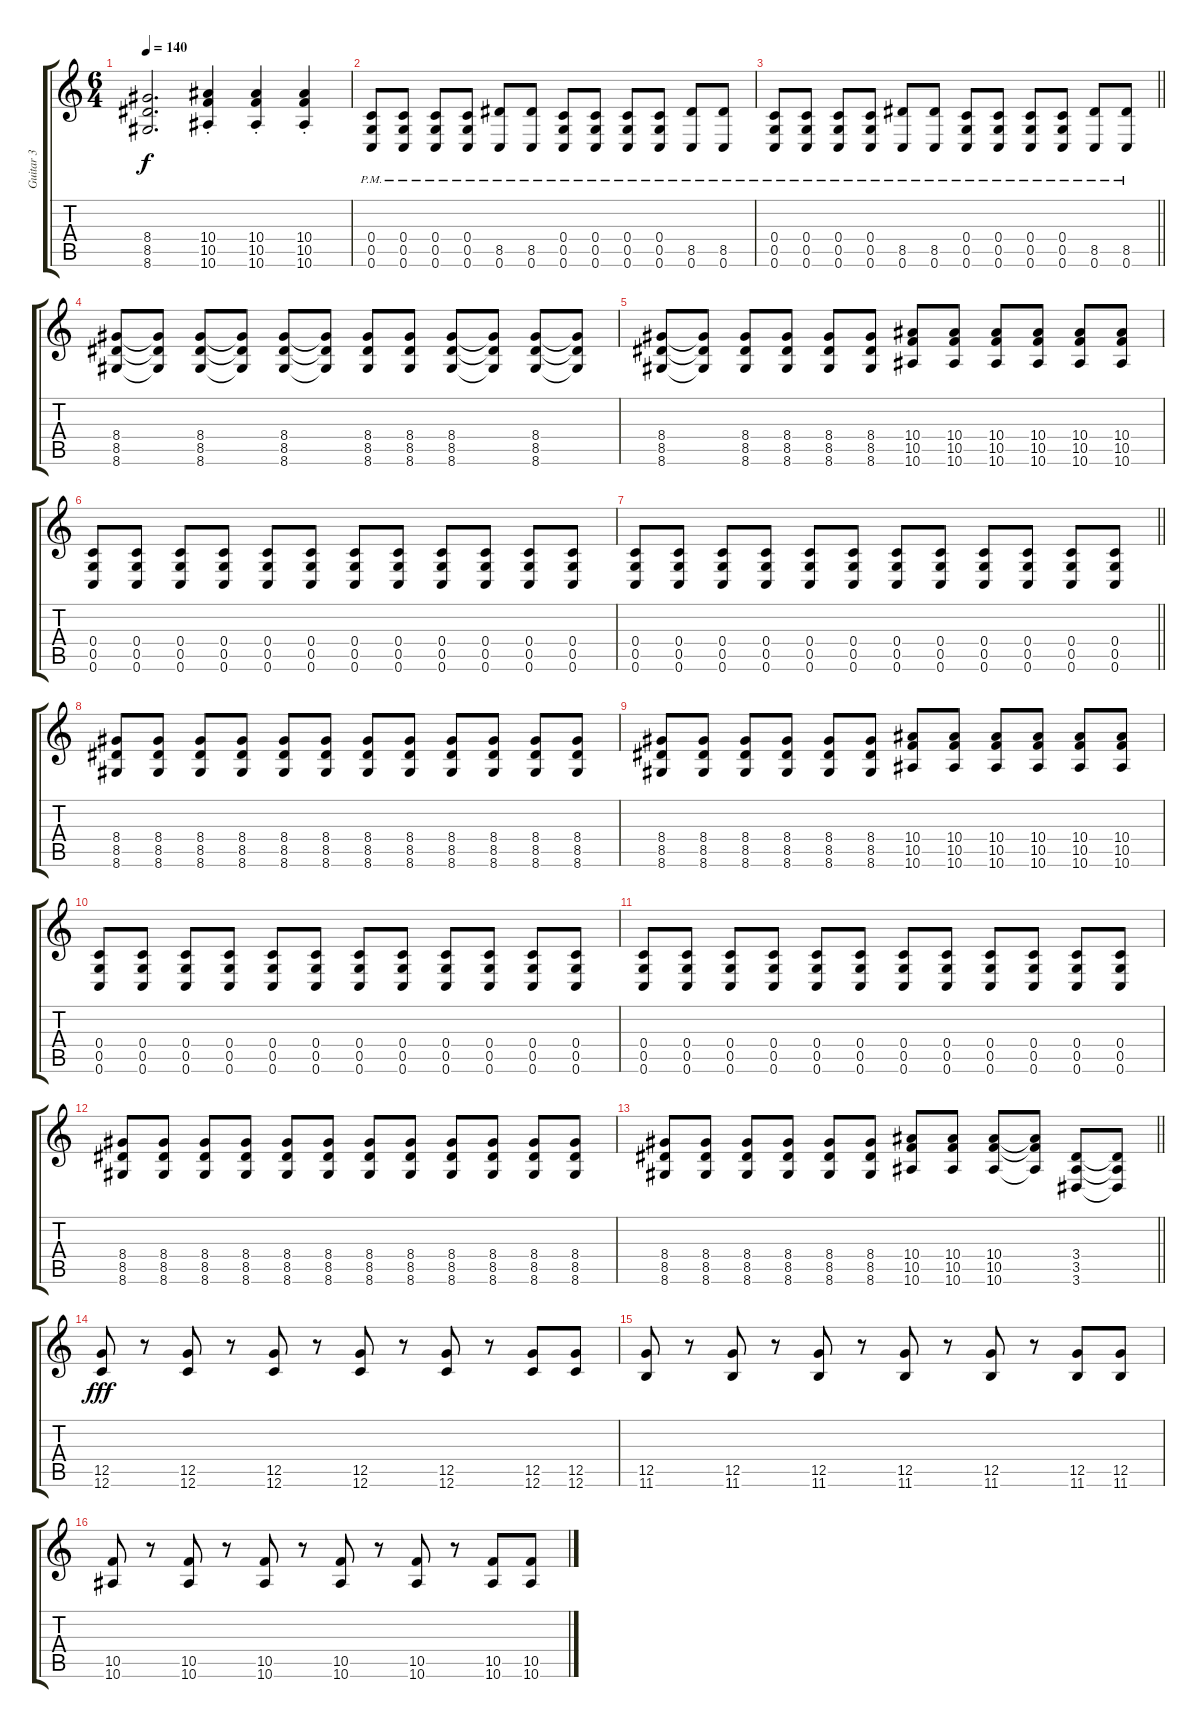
\track ("Guitar 3" "Guitar 3") {instrument distortionguitar}
\staff {score tabs}
\tuning (D4 A3 F3 C3 G2 C2) {hide}
\ts (6 4)
\tempo 140
\clef g2
\ks c
(8.4{t} 8.5{t} 8.6{t}).2{d dy f} (10.4{st} 10.5{st} 10.6{st}).4 (10.4{st} 10.5{st} 10.6{st}).4 (10.4{st} 10.5{st} 10.6{st}).4 |
(0.4{pm} 0.5{pm} 0.6{pm}).8 (0.4{pm} 0.5{pm} 0.6{pm}).8 (0.4{pm} 0.5{pm} 0.6{pm}).8 (0.4{pm} 0.5{pm} 0.6{pm}).8 (8.5 0.6{pm}).8 (8.5 0.6{pm}).8 (0.4{pm} 0.5{pm} 0.6{pm}).8 (0.4{pm} 0.5{pm} 0.6{pm}).8 (0.4{pm} 0.5{pm} 0.6{pm}).8 (0.4{pm} 0.5{pm} 0.6{pm}).8 (8.5 0.6{pm}).8 (8.5 0.6{pm}).8 |
\barLineRight lightlight
(0.4{pm} 0.5{pm} 0.6{pm}).8 (0.4{pm} 0.5{pm} 0.6{pm}).8 (0.4{pm} 0.5{pm} 0.6{pm}).8 (0.4{pm} 0.5{pm} 0.6{pm}).8 (8.5 0.6{pm}).8 (8.5 0.6{pm}).8 (0.4{pm} 0.5{pm} 0.6{pm}).8 (0.4{pm} 0.5{pm} 0.6{pm}).8 (0.4{pm} 0.5{pm} 0.6{pm}).8 (0.4{pm} 0.5{pm} 0.6{pm}).8 (8.5 0.6{pm}).8 (8.5 0.6{pm}).8 |
(8.4 8.5 8.6).8 (8.4{t} 8.5{t} 8.6{t}).8 (8.4 8.5 8.6).8 (8.4{t} 8.5{t} 8.6{t}).8 (8.4 8.5 8.6).8 (8.4{t} 8.5{t} 8.6{t}).8 (8.4 8.5 8.6).8 (8.4 8.5 8.6).8 (8.4 8.5 8.6).8 (8.4{t} 8.5{t} 8.6{t}).8 (8.4 8.5 8.6).8 (8.4{t} 8.5{t} 8.6{t}).8 |
(8.4 8.5 8.6).8 (8.4{t} 8.5{t} 8.6{t}).8 (8.4 8.5 8.6).8 (8.4 8.5 8.6).8 (8.4 8.5 8.6).8 (8.4 8.5 8.6).8 (10.4 10.5 10.6).8 (10.4 10.5 10.6).8 (10.4 10.5 10.6).8 (10.4 10.5 10.6).8 (10.4 10.5 10.6).8 (10.4 10.5 10.6).8 |
(0.4 0.5 0.6).8 (0.4 0.5 0.6).8 (0.4 0.5 0.6).8 (0.4 0.5 0.6).8 (0.4 0.5 0.6).8 (0.4 0.5 0.6).8 (0.4 0.5 0.6).8 (0.4 0.5 0.6).8 (0.4 0.5 0.6).8 (0.4 0.5 0.6).8 (0.4 0.5 0.6).8 (0.4 0.5 0.6).8 |
\barLineRight lightlight
(0.4 0.5 0.6).8 (0.4 0.5 0.6).8 (0.4 0.5 0.6).8 (0.4 0.5 0.6).8 (0.4 0.5 0.6).8 (0.4 0.5 0.6).8 (0.4 0.5 0.6).8 (0.4 0.5 0.6).8 (0.4 0.5 0.6).8 (0.4 0.5 0.6).8 (0.4 0.5 0.6).8 (0.4 0.5 0.6).8 |
(8.4 8.5 8.6).8{volume 12 balance 6} (8.4 8.5 8.6).8 (8.4 8.5 8.6).8 (8.4 8.5 8.6).8 (8.4 8.5 8.6).8 (8.4 8.5 8.6).8 (8.4 8.5 8.6).8 (8.4 8.5 8.6).8 (8.4 8.5 8.6).8 (8.4 8.5 8.6).8 (8.4 8.5 8.6).8 (8.4 8.5 8.6).8 |
(8.4 8.5 8.6).8 (8.4 8.5 8.6).8 (8.4 8.5 8.6).8 (8.4 8.5 8.6).8 (8.4 8.5 8.6).8 (8.4 8.5 8.6).8 (10.4 10.5 10.6).8 (10.4 10.5 10.6).8 (10.4 10.5 10.6).8 (10.4 10.5 10.6).8 (10.4 10.5 10.6).8 (10.4 10.5 10.6).8 |
(0.4 0.5 0.6).8 (0.4 0.5 0.6).8 (0.4 0.5 0.6).8 (0.4 0.5 0.6).8 (0.4 0.5 0.6).8 (0.4 0.5 0.6).8 (0.4 0.5 0.6).8 (0.4 0.5 0.6).8 (0.4 0.5 0.6).8 (0.4 0.5 0.6).8 (0.4 0.5 0.6).8 (0.4 0.5 0.6).8 |
(0.4 0.5 0.6).8 (0.4 0.5 0.6).8 (0.4 0.5 0.6).8 (0.4 0.5 0.6).8 (0.4 0.5 0.6).8 (0.4 0.5 0.6).8 (0.4 0.5 0.6).8 (0.4 0.5 0.6).8 (0.4 0.5 0.6).8 (0.4 0.5 0.6).8 (0.4 0.5 0.6).8 (0.4 0.5 0.6).8 |
(8.4 8.5 8.6).8 (8.4 8.5 8.6).8 (8.4 8.5 8.6).8 (8.4 8.5 8.6).8 (8.4 8.5 8.6).8 (8.4 8.5 8.6).8 (8.4 8.5 8.6).8 (8.4 8.5 8.6).8 (8.4 8.5 8.6).8 (8.4 8.5 8.6).8 (8.4 8.5 8.6).8 (8.4 8.5 8.6).8 |
\barLineRight lightlight
(8.4 8.5 8.6).8 (8.4 8.5 8.6).8 (8.4 8.5 8.6).8 (8.4 8.5 8.6).8 (8.4 8.5 8.6).8 (8.4 8.5 8.6).8 (10.4 10.5 10.6).8 (10.4 10.5 10.6).8 (10.4 10.5 10.6).8 (10.4{t} 10.5{t} 10.6{t}).8 (3.4 3.5 3.6).8 (3.4{t} 3.5{t} 3.6{t}).8 |
(12.5 12.6).8{dy fff} r.8 (12.5 12.6).8 r.8 (12.5 12.6).8 r.8 (12.5 12.6).8 r.8 (12.5 12.6).8 r.8 (12.5 12.6).8 (12.5 12.6).8 |
(12.5 11.6).8 r.8 (12.5 11.6).8 r.8 (12.5 11.6).8 r.8 (12.5 11.6).8 r.8 (12.5 11.6).8 r.8 (12.5 11.6).8 (12.5 11.6).8 |
(10.5 10.6).8 r.8 (10.5 10.6).8 r.8 (10.5 10.6).8 r.8 (10.5 10.6).8 r.8 (10.5 10.6).8 r.8 (10.5 10.6).8 (10.5 10.6).8
